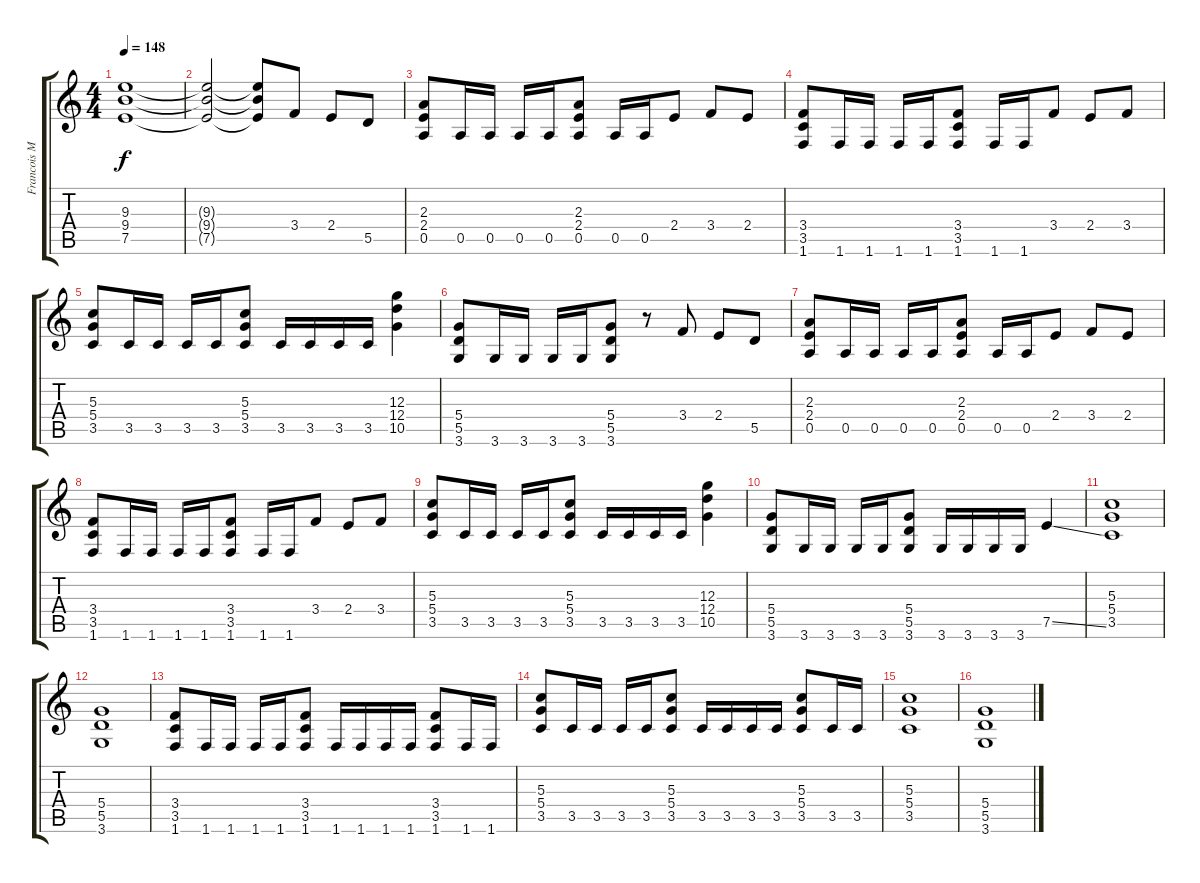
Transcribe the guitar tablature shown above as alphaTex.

\track ("Francois Merle" "Francois M") {instrument distortionguitar}
\staff {score tabs}
\tuning (E4 B3 G3 D3 A2 E2) {hide}
\ts (4 4)
\tempo 148
\clef g2
\ks c
(9.3 9.4 7.5).1{dy f} |
(9.3{t} 9.4{t} 7.5{t}).2 (9.3{t} 9.4{t} 7.5{t}).8 3.4.8 2.4.8 5.5.8 |
(2.3 2.4 0.5).8 0.5.16 0.5.16 0.5.16 0.5.16 (2.3 2.4 0.5).8 0.5.16 0.5.16 2.4.8 3.4.8 2.4.8 |
(3.4 3.5 1.6).8 1.6.16 1.6.16 1.6.16 1.6.16 (3.4 3.5 1.6).8 1.6.16 1.6.16 3.4.8 2.4.8 3.4.8 |
(5.3 5.4 3.5).8 3.5.16 3.5.16 3.5.16 3.5.16 (5.3 5.4 3.5).8 3.5.16 3.5.16 3.5.16 3.5.16 (12.3 12.4 10.5).4 |
(5.4 5.5 3.6).8 3.6.16 3.6.16 3.6.16 3.6.16 (5.4 5.5 3.6).8 r.8 3.4.8 2.4.8 5.5.8 |
(2.3 2.4 0.5).8 0.5.16 0.5.16 0.5.16 0.5.16 (2.3 2.4 0.5).8 0.5.16 0.5.16 2.4.8 3.4.8 2.4.8 |
(3.4 3.5 1.6).8 1.6.16 1.6.16 1.6.16 1.6.16 (3.4 3.5 1.6).8 1.6.16 1.6.16 3.4.8 2.4.8 3.4.8 |
(5.3 5.4 3.5).8 3.5.16 3.5.16 3.5.16 3.5.16 (5.3 5.4 3.5).8 3.5.16 3.5.16 3.5.16 3.5.16 (12.3 12.4 10.5).4 |
(5.4 5.5 3.6).8 3.6.16 3.6.16 3.6.16 3.6.16 (5.4 5.5 3.6).8 3.6.16 3.6.16 3.6.16 3.6.16 7.5{ss}.4 |
(5.3 5.4 3.5).1 |
(5.4 5.5 3.6).1 |
(3.4 3.5 1.6).8 1.6.16 1.6.16 1.6.16 1.6.16 (3.4 3.5 1.6).8 1.6.16 1.6.16 1.6.16 1.6.16 (3.4 3.5 1.6).8 1.6.16 1.6.16 |
(5.3 5.4 3.5).8 3.5.16 3.5.16 3.5.16 3.5.16 (5.3 5.4 3.5).8 3.5.16 3.5.16 3.5.16 3.5.16 (5.3 5.4 3.5).8 3.5.16 3.5.16 |
(5.3 5.4 3.5).1 |
(5.4 5.5 3.6).1
